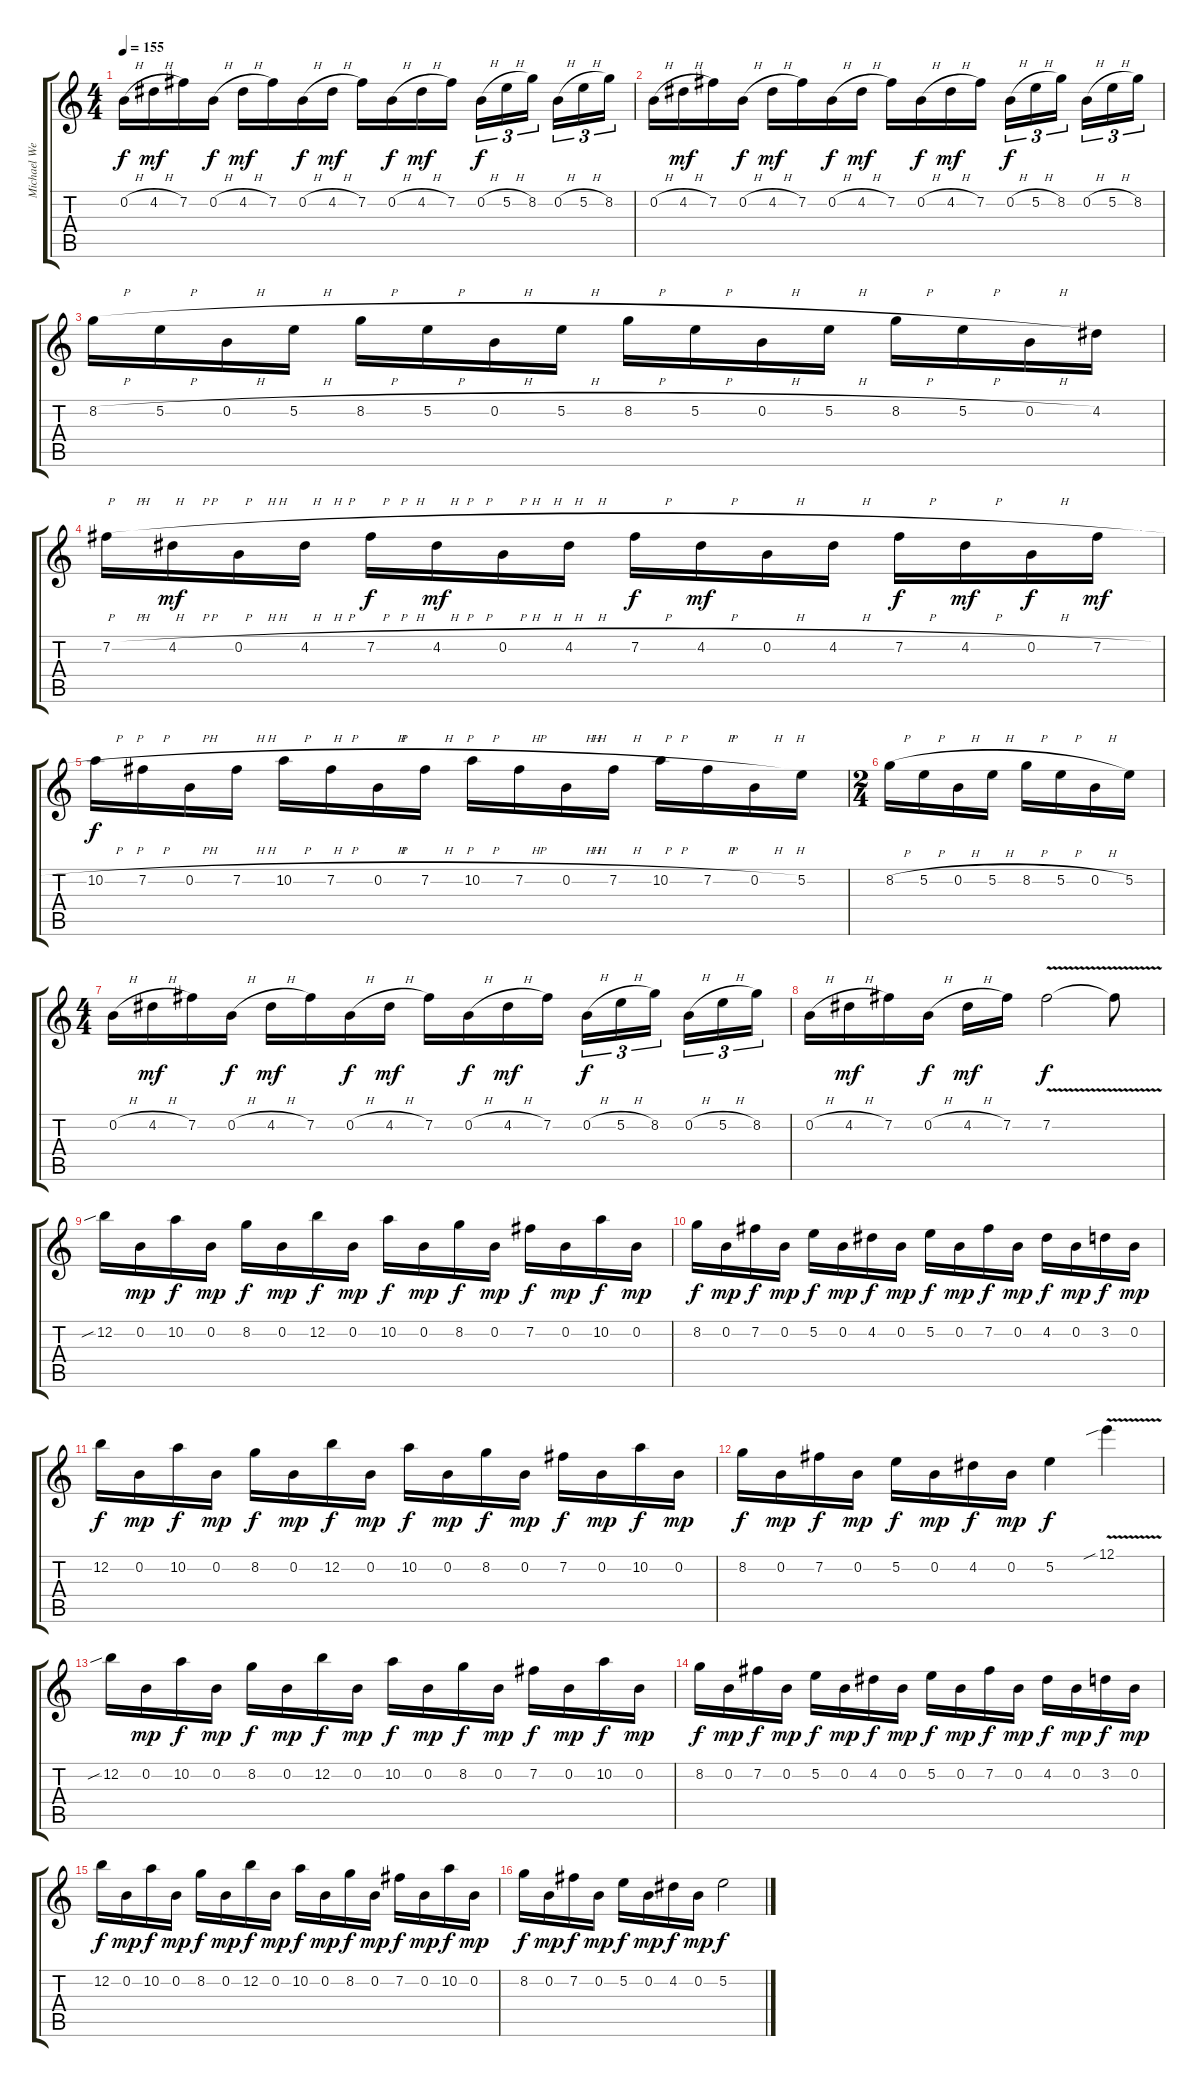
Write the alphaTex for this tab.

\track ("Michael Weikath" "Michael We") {instrument distortionguitar}
\staff {score tabs}
\tuning (E4 B3 G3 D3 A2 E2) {hide}
\ts (4 4)
\tempo 155
\clef g2
\ks c
0.2{h}.16{dy f} 4.2{h}.16{dy mf} 7.2.16 0.2{h}.16{dy f} 4.2{h}.16{dy mf} 7.2.16 0.2{h}.16{dy f} 4.2{h}.16{dy mf} 7.2.16 0.2{h}.16{dy f} 4.2{h}.16{dy mf} 7.2.16 0.2{h}.16{tu (3 2) dy f} 5.2{h}.16{tu (3 2)} 8.2.16{tu (3 2) beam splitsecondary} 0.2{h}.16{tu (3 2)} 5.2{h}.16{tu (3 2)} 8.2.16{tu (3 2)} |
0.2{h}.16 4.2{h}.16{dy mf} 7.2.16 0.2{h}.16{dy f} 4.2{h}.16{dy mf} 7.2.16 0.2{h}.16{dy f} 4.2{h}.16{dy mf} 7.2.16 0.2{h}.16{dy f} 4.2{h}.16{dy mf} 7.2.16 0.2{h}.16{tu (3 2) dy f} 5.2{h}.16{tu (3 2)} 8.2.16{tu (3 2) beam splitsecondary} 0.2{h}.16{tu (3 2)} 5.2{h}.16{tu (3 2)} 8.2.16{tu (3 2)} |
8.2{h}.16 5.2{h}.16 0.2{h}.16 5.2{h}.16 8.2{h}.16 5.2{h}.16 0.2{h}.16 5.2{h}.16 8.2{h}.16 5.2{h}.16 0.2{h}.16 5.2{h}.16 8.2{h}.16 5.2{h}.16 0.2{h}.16 4.2.16 |
7.2{h}.16 4.2{h}.16{dy mf} 0.2{h}.16 4.2{h}.16 7.2{h}.16{dy f} 4.2{h}.16{dy mf} 0.2{h}.16 4.2{h}.16 7.2{h}.16{dy f} 4.2{h}.16{dy mf} 0.2{h}.16 4.2{h}.16 7.2{h}.16{dy f} 4.2{h}.16{dy mf} 0.2{h}.16{dy f} 7.2{h}.16{dy mf} |
10.2{h}.16{dy f} 7.2{h}.16 0.2{h}.16 7.2{h}.16 10.2{h}.16 7.2{h}.16 0.2{h}.16 7.2{h}.16 10.2{h}.16 7.2{h}.16 0.2{h}.16 7.2{h}.16 10.2{h}.16 7.2{h}.16 0.2{h}.16 5.2.16 |
\ts (2 4)
8.2{h}.16 5.2{h}.16 0.2{h}.16 5.2{h}.16 8.2{h}.16 5.2{h}.16 0.2{h}.16 5.2.16 |
\ts (4 4)
0.2{h}.16 4.2{h}.16{dy mf} 7.2.16 0.2{h}.16{dy f} 4.2{h}.16{dy mf} 7.2.16 0.2{h}.16{dy f} 4.2{h}.16{dy mf} 7.2.16 0.2{h}.16{dy f} 4.2{h}.16{dy mf} 7.2.16 0.2{h}.16{tu (3 2) dy f} 5.2{h}.16{tu (3 2)} 8.2.16{tu (3 2) beam splitsecondary} 0.2{h}.16{tu (3 2)} 5.2{h}.16{tu (3 2)} 8.2.16{tu (3 2)} |
0.2{h}.16 4.2{h}.16{dy mf} 7.2.16 0.2{h}.16{dy f} 4.2{h}.16{dy mf} 7.2.16 7.2{v}.2{dy f} 7.2{t}.8 |
12.2{sib}.16 0.2.16{dy mp} 10.2.16{dy f} 0.2.16{dy mp} 8.2.16{dy f} 0.2.16{dy mp} 12.2.16{dy f} 0.2.16{dy mp} 10.2.16{dy f} 0.2.16{dy mp} 8.2.16{dy f} 0.2.16{dy mp} 7.2.16{dy f} 0.2.16{dy mp} 10.2.16{dy f} 0.2.16{dy mp} |
8.2.16{dy f} 0.2.16{dy mp} 7.2.16{dy f} 0.2.16{dy mp} 5.2.16{dy f} 0.2.16{dy mp} 4.2.16{dy f} 0.2.16{dy mp} 5.2.16{dy f} 0.2.16{dy mp} 7.2.16{dy f} 0.2.16{dy mp} 4.2.16{dy f} 0.2.16{dy mp} 3.2.16{dy f} 0.2.16{dy mp} |
12.2.16{dy f} 0.2.16{dy mp} 10.2.16{dy f} 0.2.16{dy mp} 8.2.16{dy f} 0.2.16{dy mp} 12.2.16{dy f} 0.2.16{dy mp} 10.2.16{dy f} 0.2.16{dy mp} 8.2.16{dy f} 0.2.16{dy mp} 7.2.16{dy f} 0.2.16{dy mp} 10.2.16{dy f} 0.2.16{dy mp} |
8.2.16{dy f} 0.2.16{dy mp} 7.2.16{dy f} 0.2.16{dy mp} 5.2.16{dy f} 0.2.16{dy mp} 4.2.16{dy f} 0.2.16{dy mp} 5.2.4{dy f} 12.1{v sib}.4 |
12.2{sib}.16 0.2.16{dy mp} 10.2.16{dy f} 0.2.16{dy mp} 8.2.16{dy f} 0.2.16{dy mp} 12.2.16{dy f} 0.2.16{dy mp} 10.2.16{dy f} 0.2.16{dy mp} 8.2.16{dy f} 0.2.16{dy mp} 7.2.16{dy f} 0.2.16{dy mp} 10.2.16{dy f} 0.2.16{dy mp} |
8.2.16{dy f} 0.2.16{dy mp} 7.2.16{dy f} 0.2.16{dy mp} 5.2.16{dy f} 0.2.16{dy mp} 4.2.16{dy f} 0.2.16{dy mp} 5.2.16{dy f} 0.2.16{dy mp} 7.2.16{dy f} 0.2.16{dy mp} 4.2.16{dy f} 0.2.16{dy mp} 3.2.16{dy f} 0.2.16{dy mp} |
12.2.16{dy f} 0.2.16{dy mp} 10.2.16{dy f} 0.2.16{dy mp} 8.2.16{dy f} 0.2.16{dy mp} 12.2.16{dy f} 0.2.16{dy mp} 10.2.16{dy f} 0.2.16{dy mp} 8.2.16{dy f} 0.2.16{dy mp} 7.2.16{dy f} 0.2.16{dy mp} 10.2.16{dy f} 0.2.16{dy mp} |
8.2.16{dy f} 0.2.16{dy mp} 7.2.16{dy f} 0.2.16{dy mp} 5.2.16{dy f} 0.2.16{dy mp} 4.2.16{dy f} 0.2.16{dy mp} 5.2.2{dy f}
